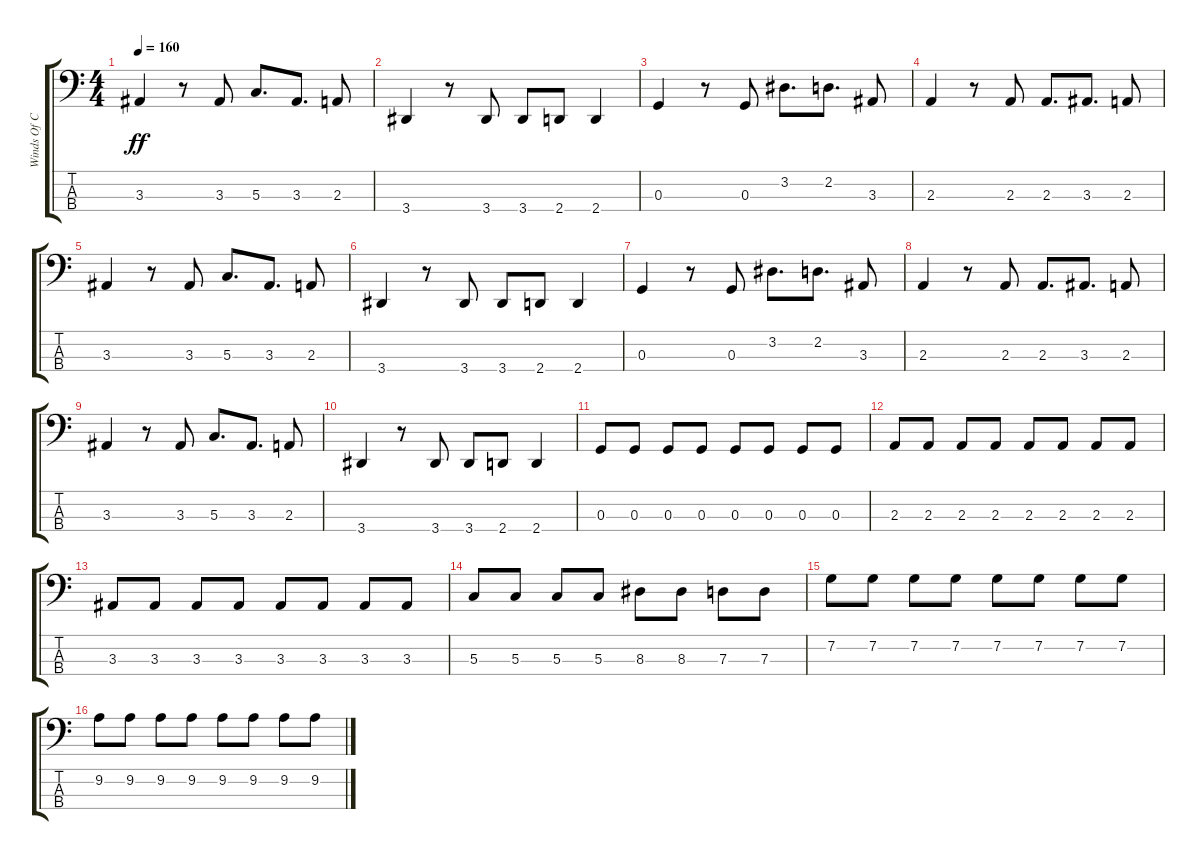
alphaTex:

\track ("Winds Of Connor" "Winds Of C") {instrument electricbassfinger}
\staff {score tabs}
\tuning (F2 C2 G1 C1) {hide}
\ts (4 4)
\tempo 160
\clef f4
\ks c
3.3.4{dy ff} r.8 3.3.8 5.3.8{d} 3.3.8{d} 2.3.8 |
3.4.4 r.8 3.4.8 3.4.8 2.4.8 2.4.4 |
0.3.4 r.8 0.3.8 3.2.8{d} 2.2.8{d} 3.3.8 |
2.3.4 r.8 2.3.8 2.3.8{d} 3.3.8{d} 2.3.8 |
3.3.4 r.8 3.3.8 5.3.8{d} 3.3.8{d} 2.3.8 |
3.4.4 r.8 3.4.8 3.4.8 2.4.8 2.4.4 |
0.3.4 r.8 0.3.8 3.2.8{d} 2.2.8{d} 3.3.8 |
2.3.4 r.8 2.3.8 2.3.8{d} 3.3.8{d} 2.3.8 |
3.3.4 r.8 3.3.8 5.3.8{d} 3.3.8{d} 2.3.8 |
3.4.4 r.8 3.4.8 3.4.8 2.4.8 2.4.4 |
0.3.8 0.3.8 0.3.8 0.3.8 0.3.8 0.3.8 0.3.8 0.3.8 |
2.3.8 2.3.8 2.3.8 2.3.8 2.3.8 2.3.8 2.3.8 2.3.8 |
3.3.8 3.3.8 3.3.8 3.3.8 3.3.8 3.3.8 3.3.8 3.3.8 |
5.3.8 5.3.8 5.3.8 5.3.8 8.3.8 8.3.8 7.3.8 7.3.8 |
7.2.8 7.2.8 7.2.8 7.2.8 7.2.8 7.2.8 7.2.8 7.2.8 |
9.2.8 9.2.8 9.2.8 9.2.8 9.2.8 9.2.8 9.2.8 9.2.8
